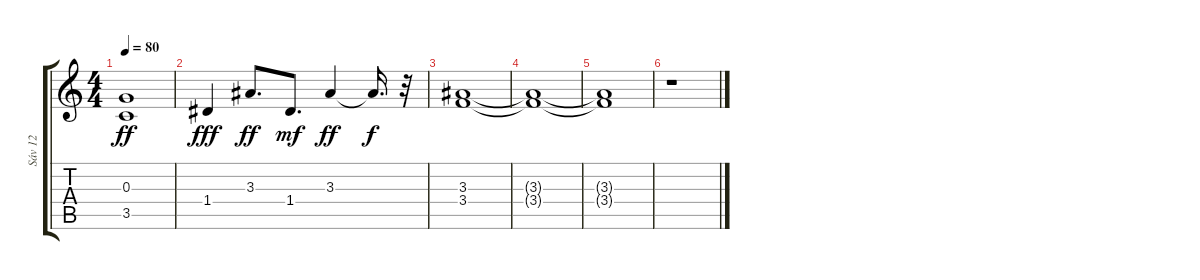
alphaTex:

\track ("Sáv 12" "Sáv 12") {instrument distortionguitar}
\staff {score tabs}
\tuning (E4 B3 G3 D3 A2 E2) {hide}
\ts (4 4)
\tempo 80
\clef g2
\ks c
(0.3 3.5).1{dy ff} |
1.4.4{dy fff} 3.3.8{d dy ff} 1.4.8{d dy mf} 3.3.4{dy ff} 3.3{t}.16{d dy f} r.32 |
(3.3 3.4).1 |
(3.3{t} 3.4{t}).1 |
(3.3{t} 3.4{t}).1 |
r.1
